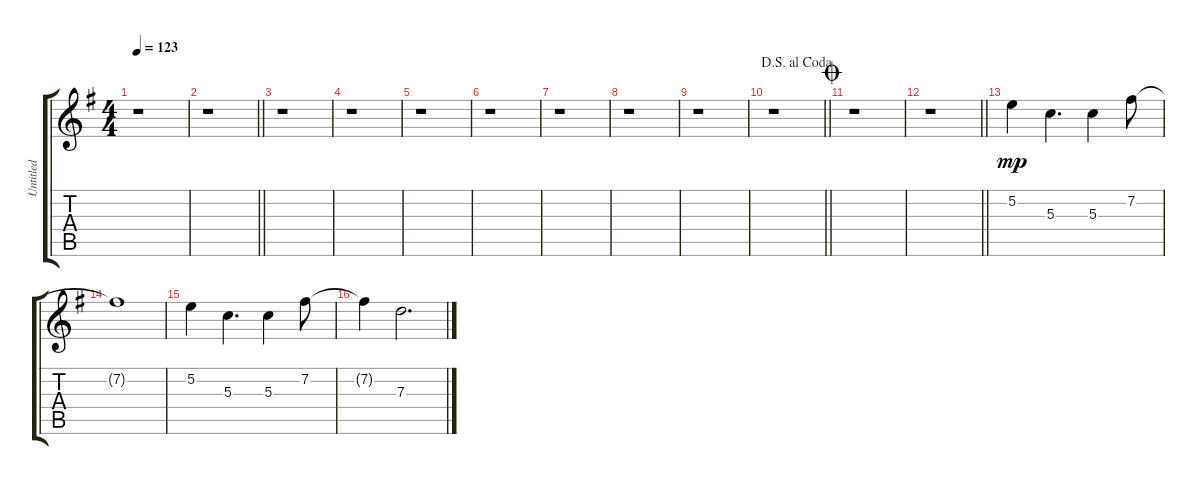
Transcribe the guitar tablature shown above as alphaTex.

\track ("Untitled" "Untitled") {instrument electricguitarclean}
\staff {score tabs}
\tuning (E4 B3 G3 D3 A2 E2) {hide}
\ts (4 4)
\tempo 123
\clef g2
\ks g
r.1{dy mp} |
\barLineRight lightlight
r.1 |
r.1 |
r.1 |
r.1 |
r.1 |
r.1 |
r.1 |
r.1 |
\jump dalsegnoalcoda
\barLineRight lightlight
r.1 |
\jump coda
r.1 |
\barLineRight lightlight
r.1 |
5.2.4 5.3.4{d} 5.3.4 7.2.8 |
7.2{t}.1 |
5.2.4 5.3.4{d} 5.3.4 7.2.8 |
7.2{t}.4 7.3.2{d}
